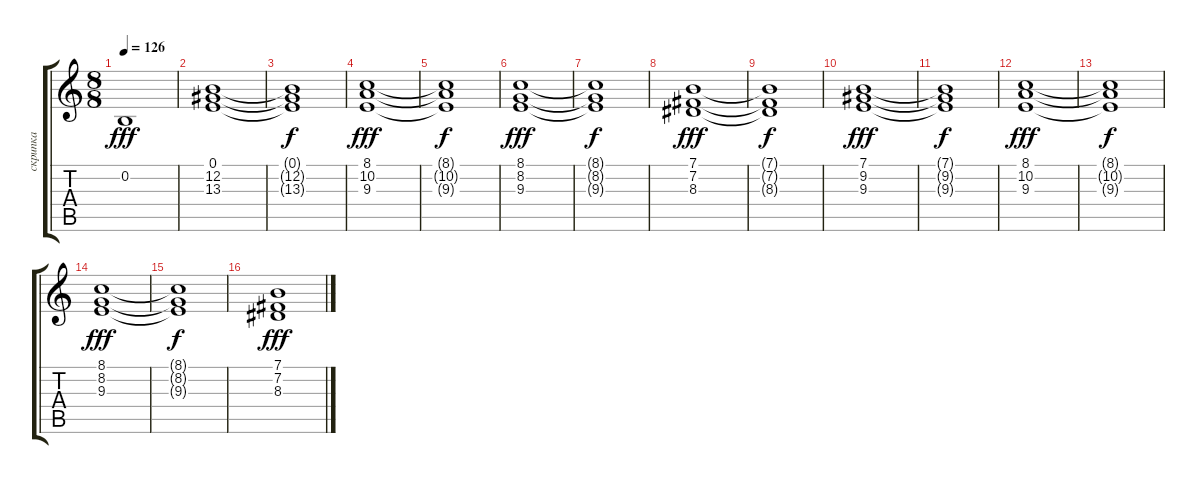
\track ("скрипка" "скрипка") {instrument viola}
\staff {score tabs}
\tuning (E4 B3 G3 D3 A2 E2) {hide}
\ts (8 8)
\tempo 126
\clef g2
\ks c
0.2.1{dy fff} |
(0.1 12.2 13.3).1 |
(0.1{t} 12.2{t} 13.3{t}).1{dy f} |
(8.1 10.2 9.3).1{dy fff} |
(8.1{t} 10.2{t} 9.3{t}).1{dy f} |
(8.1 8.2 9.3).1{dy fff} |
(8.1{t} 8.2{t} 9.3{t}).1{dy f} |
(7.1 7.2 8.3).1{dy fff} |
(7.1{t} 7.2{t} 8.3{t}).1{dy f} |
(7.1 9.2 9.3).1{dy fff} |
(7.1{t} 9.2{t} 9.3{t}).1{dy f} |
(8.1 10.2 9.3).1{dy fff} |
(8.1{t} 10.2{t} 9.3{t}).1{dy f} |
(8.1 8.2 9.3).1{dy fff} |
(8.1{t} 8.2{t} 9.3{t}).1{dy f} |
(7.1 7.2 8.3).1{dy fff}
